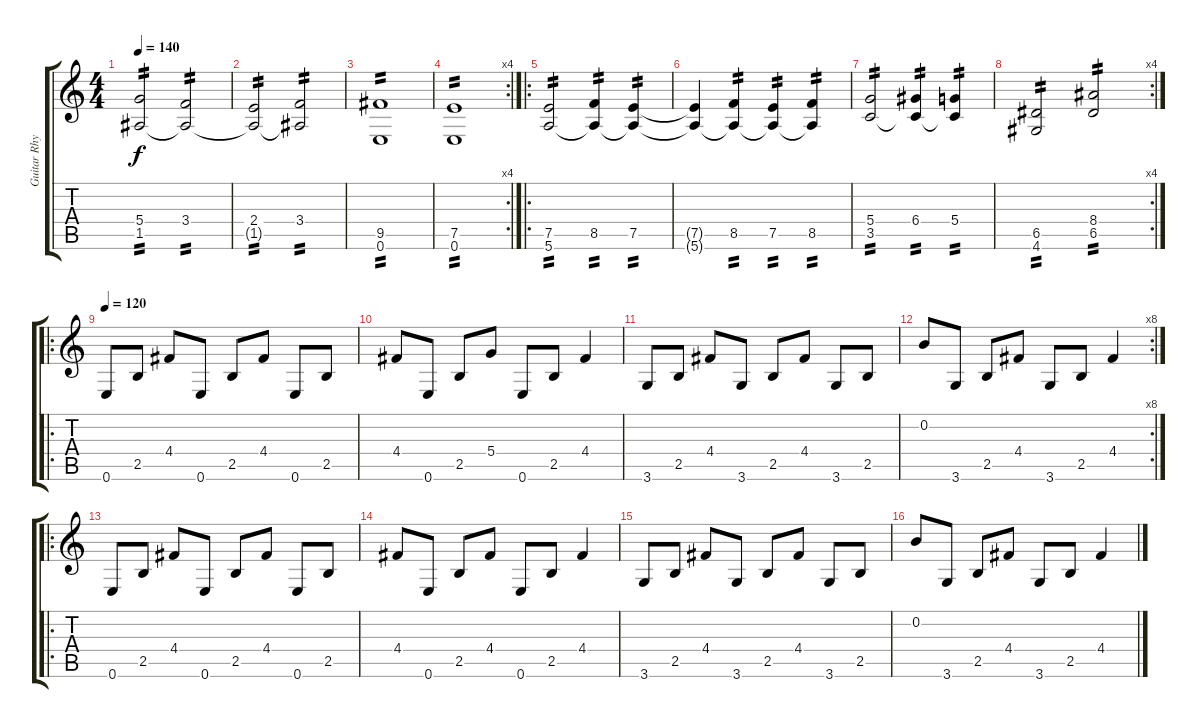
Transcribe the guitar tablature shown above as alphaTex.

\track ("Guitar Rhytmic" "Guitar Rhy") {instrument distortionguitar}
\staff {score tabs}
\tuning (E4 B3 G3 D3 A2 E2) {hide}
\ts (4 4)
\tempo 140
\clef g2
\ks c
(5.4 1.5).2{tp 2 dy f} (3.4 1.5{t}).2{tp 2} |
(2.4 1.5{t}).2{tp 2} (3.4 1.5{t}).2{tp 2} |
(9.5 0.6).1{tp 2} |
\rc 4
(7.5 0.6).1{tp 2} |
\ro
(7.5 5.6).2{tp 2} (8.5 5.6{t}).4{tp 2} (7.5 5.6{t}).4{tp 2} |
(7.5{t} 5.6{t}).4 (8.5 5.6{t}).4{tp 2} (7.5 5.6{t}).4{tp 2} (8.5 5.6{t}).4{tp 2} |
(5.4 3.5).2{tp 2} (6.4 3.5{t}).4{tp 2} (5.4 3.5{t}).4{tp 2} |
\rc 4
(6.5 4.6).2{tp 2} (8.4 6.5).2{tp 2} |
\ro
\tempo 120
0.6.8 2.5.8 4.4.8 0.6.8 2.5.8 4.4.8 0.6.8 2.5.8 |
4.4.8 0.6.8 2.5.8 5.4.8 0.6.8 2.5.8 4.4.4 |
3.6.8 2.5.8 4.4.8 3.6.8 2.5.8 4.4.8 3.6.8 2.5.8 |
\rc 8
0.2.8 3.6.8 2.5.8 4.4.8 3.6.8 2.5.8 4.4.4 |
\ro
0.6.8 2.5.8 4.4.8 0.6.8 2.5.8 4.4.8 0.6.8 2.5.8 |
4.4.8 0.6.8 2.5.8 4.4.8 0.6.8 2.5.8 4.4.4 |
3.6.8 2.5.8 4.4.8 3.6.8 2.5.8 4.4.8 3.6.8 2.5.8 |
0.2.8 3.6.8 2.5.8 4.4.8 3.6.8 2.5.8 4.4.4
